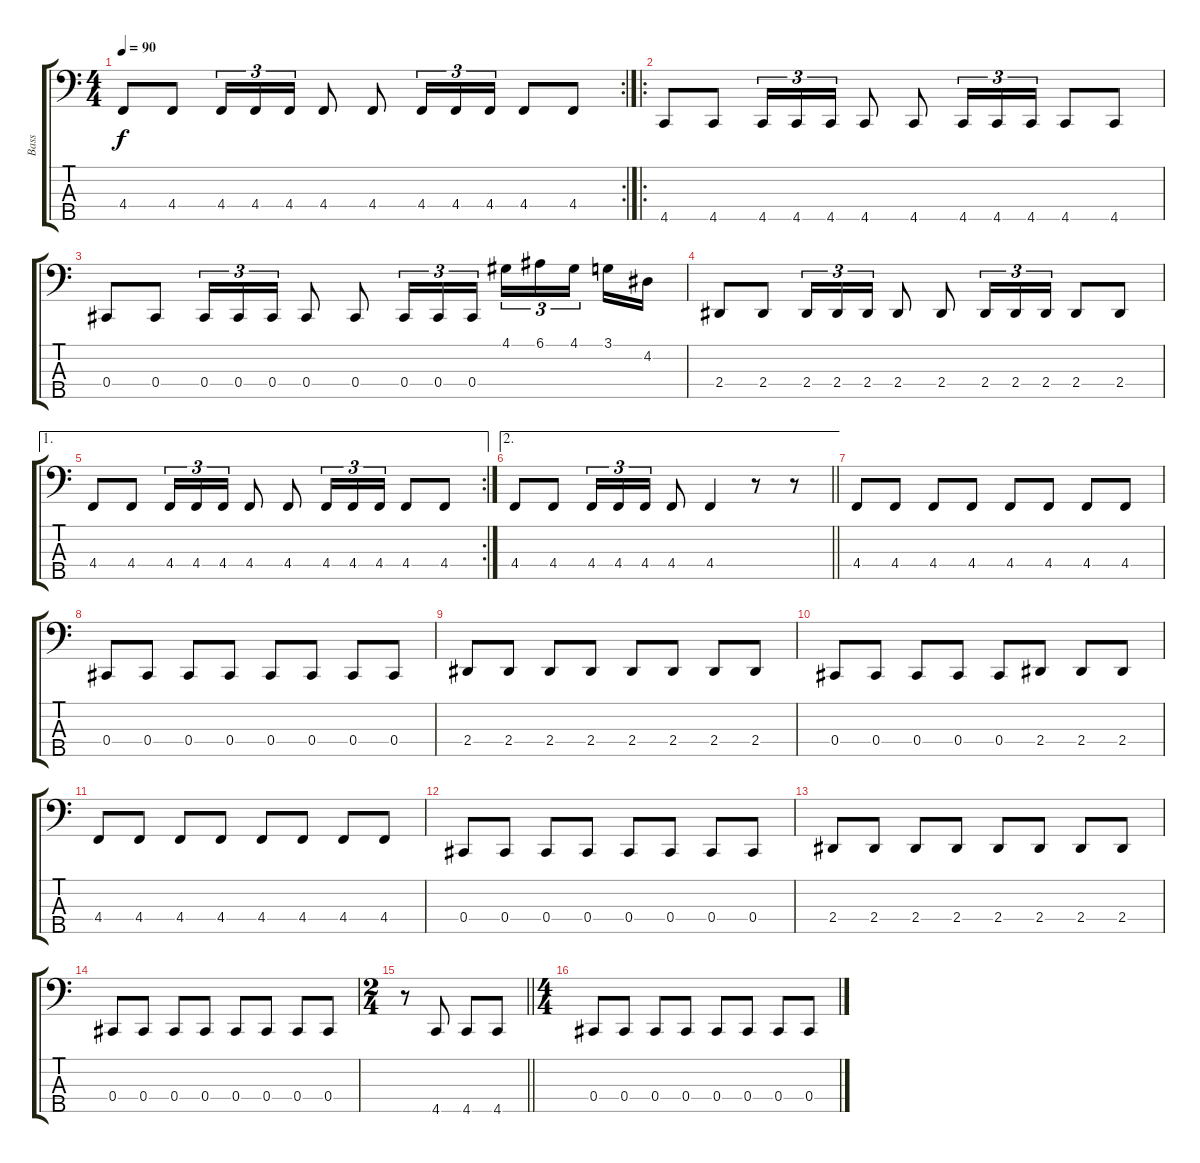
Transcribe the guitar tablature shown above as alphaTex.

\track ("Bass" "Bass") {instrument electricbassfinger}
\staff {score tabs}
\tuning (E2 B1 Gb1 Db1 Ab0) {hide}
\rc 2
\ts (4 4)
\tempo 90
\clef f4
\ks c
4.4.8{dy f} 4.4.8 4.4.16{tu (3 2)} 4.4.16{tu (3 2)} 4.4.16{tu (3 2)} 4.4.8 4.4.8 4.4.16{tu (3 2)} 4.4.16{tu (3 2)} 4.4.16{tu (3 2)} 4.4.8 4.4.8 |
\ro
4.5.8 4.5.8 4.5.16{tu (3 2)} 4.5.16{tu (3 2)} 4.5.16{tu (3 2)} 4.5.8 4.5.8 4.5.16{tu (3 2)} 4.5.16{tu (3 2)} 4.5.16{tu (3 2)} 4.5.8 4.5.8 |
0.4.8 0.4.8 0.4.16{tu (3 2)} 0.4.16{tu (3 2)} 0.4.16{tu (3 2)} 0.4.8 0.4.8 0.4.16{tu (3 2)} 0.4.16{tu (3 2)} 0.4.16{tu (3 2)} 4.1.16{tu (3 2)} 6.1.16{tu (3 2)} 4.1.16{tu (3 2) beam splitsecondary} 3.1.16 4.2.16 |
2.4.8 2.4.8 2.4.16{tu (3 2)} 2.4.16{tu (3 2)} 2.4.16{tu (3 2)} 2.4.8 2.4.8 2.4.16{tu (3 2)} 2.4.16{tu (3 2)} 2.4.16{tu (3 2)} 2.4.8 2.4.8 |
\ae 1
\rc 2
4.4.8 4.4.8 4.4.16{tu (3 2)} 4.4.16{tu (3 2)} 4.4.16{tu (3 2)} 4.4.8 4.4.8 4.4.16{tu (3 2)} 4.4.16{tu (3 2)} 4.4.16{tu (3 2)} 4.4.8 4.4.8 |
\ae 2
\barLineRight lightlight
4.4.8 4.4.8 4.4.16{tu (3 2)} 4.4.16{tu (3 2)} 4.4.16{tu (3 2)} 4.4.8 4.4.4 r.8 r.8 |
\section ("" "")
4.4.8 4.4.8 4.4.8 4.4.8 4.4.8 4.4.8 4.4.8 4.4.8 |
0.4.8 0.4.8 0.4.8 0.4.8 0.4.8 0.4.8 0.4.8 0.4.8 |
2.4.8 2.4.8 2.4.8 2.4.8 2.4.8 2.4.8 2.4.8 2.4.8 |
0.4.8 0.4.8 0.4.8 0.4.8 0.4.8 2.4.8 2.4.8 2.4.8 |
4.4.8 4.4.8 4.4.8 4.4.8 4.4.8 4.4.8 4.4.8 4.4.8 |
0.4.8 0.4.8 0.4.8 0.4.8 0.4.8 0.4.8 0.4.8 0.4.8 |
2.4.8 2.4.8 2.4.8 2.4.8 2.4.8 2.4.8 2.4.8 2.4.8 |
0.4.8 0.4.8 0.4.8 0.4.8 0.4.8 0.4.8 0.4.8 0.4.8 |
\ts (2 4)
\barLineRight lightlight
r.8 4.5.8 4.5.8 4.5.8 |
\ts (4 4)
\section ("" "")
0.4.8 0.4.8 0.4.8 0.4.8 0.4.8 0.4.8 0.4.8 0.4.8
